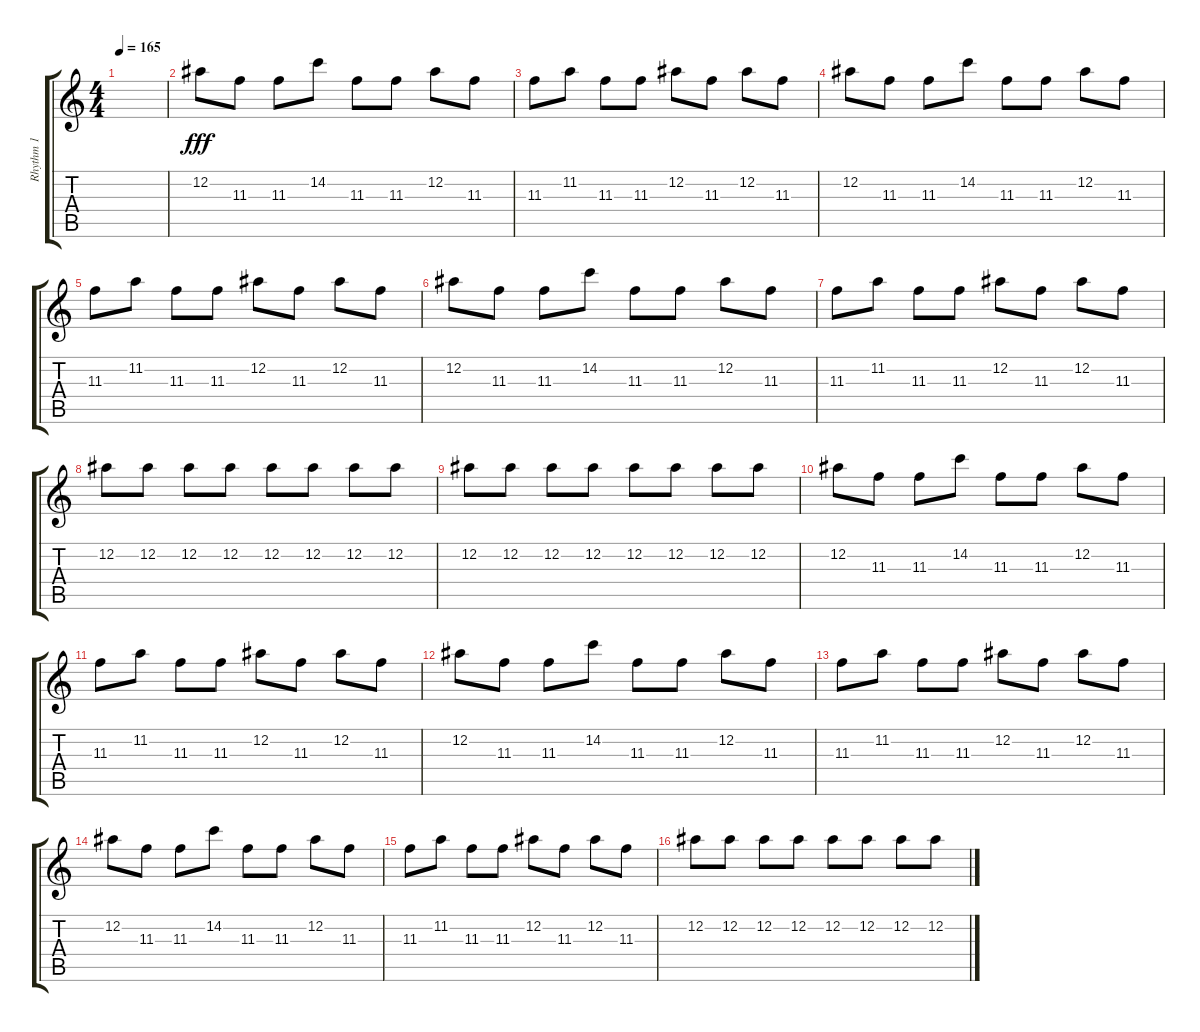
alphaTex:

\track ("Rhythm 1" "Rhythm 1") {instrument distortionguitar}
\staff {score tabs}
\tuning (Eb4 Bb3 Gb3 Db3 Ab2 Eb2) {hide}
\ts (4 4)
\tempo 165
\clef g2
\ks c
|
12.2.8{dy fff instrument distortionguitar} 11.3.8 11.3.8 14.2.8 11.3.8 11.3.8 12.2.8 11.3.8 |
11.3.8 11.2.8 11.3.8 11.3.8 12.2.8 11.3.8 12.2.8 11.3.8 |
12.2.8 11.3.8 11.3.8 14.2.8 11.3.8 11.3.8 12.2.8 11.3.8 |
11.3.8 11.2.8 11.3.8 11.3.8 12.2.8 11.3.8 12.2.8 11.3.8 |
12.2.8 11.3.8 11.3.8 14.2.8 11.3.8 11.3.8 12.2.8 11.3.8 |
11.3.8 11.2.8 11.3.8 11.3.8 12.2.8 11.3.8 12.2.8 11.3.8 |
12.2.8 12.2.8 12.2.8 12.2.8 12.2.8 12.2.8 12.2.8 12.2.8 |
12.2.8 12.2.8 12.2.8 12.2.8 12.2.8 12.2.8 12.2.8 12.2.8 |
12.2.8 11.3.8 11.3.8 14.2.8 11.3.8 11.3.8 12.2.8 11.3.8 |
11.3.8 11.2.8 11.3.8 11.3.8 12.2.8 11.3.8 12.2.8 11.3.8 |
12.2.8 11.3.8 11.3.8 14.2.8 11.3.8 11.3.8 12.2.8 11.3.8 |
11.3.8 11.2.8 11.3.8 11.3.8 12.2.8 11.3.8 12.2.8 11.3.8 |
12.2.8 11.3.8 11.3.8 14.2.8 11.3.8 11.3.8 12.2.8 11.3.8 |
11.3.8 11.2.8 11.3.8 11.3.8 12.2.8 11.3.8 12.2.8 11.3.8 |
12.2.8 12.2.8 12.2.8 12.2.8 12.2.8 12.2.8 12.2.8 12.2.8
